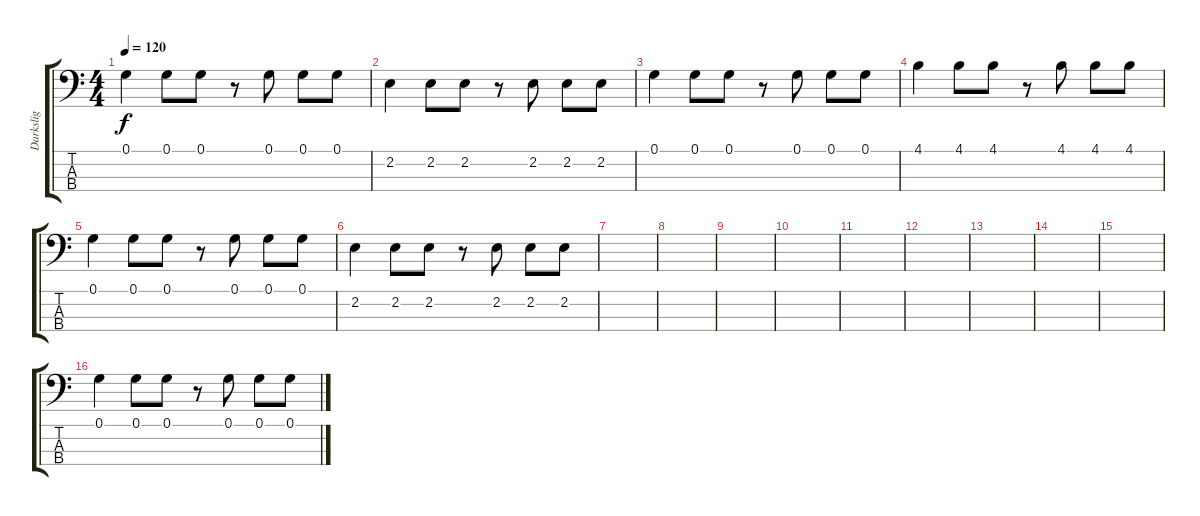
\track ("Darkslig" "Darkslig") {instrument electricbasspick}
\staff {score tabs}
\tuning (G2 D2 A1 E1) {hide}
\ts (4 4)
\tempo 120
\clef f4
\ks c
0.1.4{dy f} 0.1.8 0.1.8 r.8 0.1.8 0.1.8 0.1.8 |
2.2.4 2.2.8 2.2.8 r.8 2.2.8 2.2.8 2.2.8 |
0.1.4 0.1.8 0.1.8 r.8 0.1.8 0.1.8 0.1.8 |
4.1.4 4.1.8 4.1.8 r.8 4.1.8 4.1.8 4.1.8 |
0.1.4 0.1.8 0.1.8 r.8 0.1.8 0.1.8 0.1.8 |
2.2.4 2.2.8 2.2.8 r.8 2.2.8 2.2.8 2.2.8 |
|
|
|
|
|
|
|
|
|
0.1.4 0.1.8 0.1.8 r.8 0.1.8 0.1.8 0.1.8
